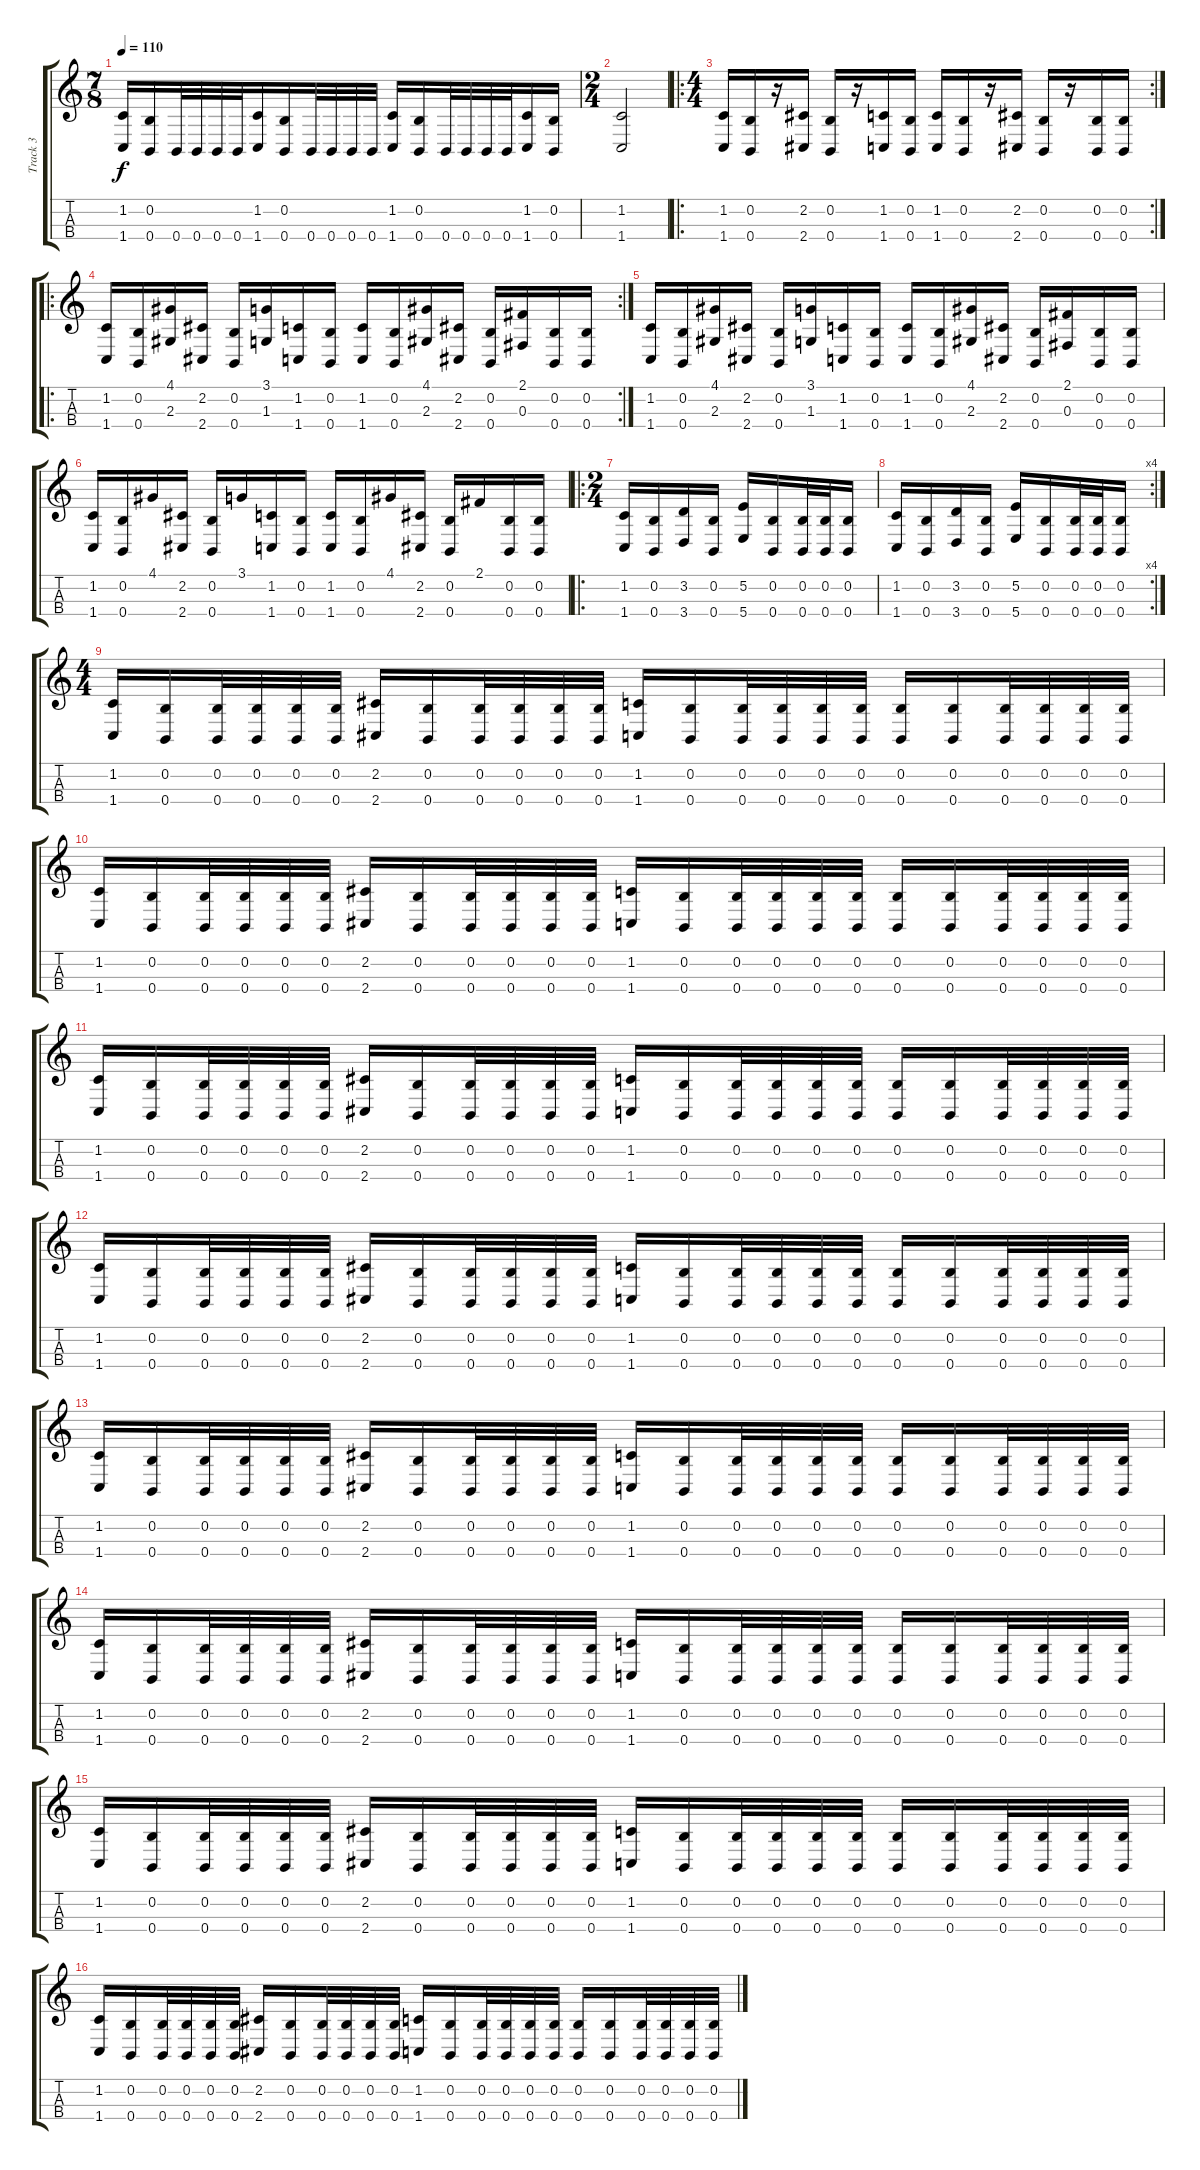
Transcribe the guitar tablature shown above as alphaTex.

\track ("Track 3" "Track 3") {instrument koto}
\staff {score tabs}
\tuning (E4 B3 Gb3 B2) {hide}
\ts (7 8)
\tempo 110
\clef g2
\ks c
(1.2 1.4).16{dy f instrument koto} (0.2 0.4).16 0.4.32 0.4.32 0.4.32 0.4.32 (1.2 1.4).16 (0.2 0.4).16 0.4.32 0.4.32 0.4.32 0.4.32 (1.2 1.4).16 (0.2 0.4).16 0.4.32 0.4.32 0.4.32 0.4.32 (1.2 1.4).16 (0.2 0.4).16 |
\ts (2 4)
(1.2 1.4).2 |
\ro
\rc 2
\ts (4 4)
(1.2 1.4).16 (0.2 0.4).16 r.16 (2.2 2.4).16 (0.2 0.4).16 r.16 (1.2 1.4).16 (0.2 0.4).16 (1.2 1.4).16 (0.2 0.4).16 r.16 (2.2 2.4).16 (0.2 0.4).16 r.16 (0.2 0.4).16 (0.2 0.4).16 |
\ro
\rc 2
(1.2 1.4).16 (0.2 0.4).16 (4.1 2.3).16 (2.2 2.4).16 (0.2 0.4).16 (3.1 1.3).16 (1.2 1.4).16 (0.2 0.4).16 (1.2 1.4).16 (0.2 0.4).16 (4.1 2.3).16 (2.2 2.4).16 (0.2 0.4).16 (2.1 0.3).16 (0.2 0.4).16 (0.2 0.4).16 |
(1.2 1.4).16 (0.2 0.4).16 (4.1 2.3).16 (2.2 2.4).16 (0.2 0.4).16 (3.1 1.3).16 (1.2 1.4).16 (0.2 0.4).16 (1.2 1.4).16 (0.2 0.4).16 (4.1 2.3).16 (2.2 2.4).16 (0.2 0.4).16 (2.1 0.3).16 (0.2 0.4).16 (0.2 0.4).16 |
(1.2 1.4).16 (0.2 0.4).16 4.1.16 (2.2 2.4).16 (0.2 0.4).16 3.1.16 (1.2 1.4).16 (0.2 0.4).16 (1.2 1.4).16 (0.2 0.4).16 4.1.16 (2.2 2.4).16 (0.2 0.4).16 2.1.16 (0.2 0.4).16 (0.2 0.4).16 |
\ro
\ts (2 4)
(1.2 1.4).16 (0.2 0.4).16 (3.2 3.4).16 (0.2 0.4).16 (5.2 5.4).16 (0.2 0.4).16 (0.2 0.4).32 (0.2 0.4).32 (0.2 0.4).16 |
\rc 4
(1.2 1.4).16 (0.2 0.4).16 (3.2 3.4).16 (0.2 0.4).16 (5.2 5.4).16 (0.2 0.4).16 (0.2 0.4).32 (0.2 0.4).32 (0.2 0.4).16 |
\ts (4 4)
(1.2 1.4).16 (0.2 0.4).16 (0.2 0.4).32 (0.2 0.4).32 (0.2 0.4).32 (0.2 0.4).32 (2.2 2.4).16 (0.2 0.4).16 (0.2 0.4).32 (0.2 0.4).32 (0.2 0.4).32 (0.2 0.4).32 (1.2 1.4).16 (0.2 0.4).16 (0.2 0.4).32 (0.2 0.4).32 (0.2 0.4).32 (0.2 0.4).32 (0.2 0.4).16 (0.2 0.4).16 (0.2 0.4).32 (0.2 0.4).32 (0.2 0.4).32 (0.2 0.4).32 |
(1.2 1.4).16 (0.2 0.4).16 (0.2 0.4).32 (0.2 0.4).32 (0.2 0.4).32 (0.2 0.4).32 (2.2 2.4).16 (0.2 0.4).16 (0.2 0.4).32 (0.2 0.4).32 (0.2 0.4).32 (0.2 0.4).32 (1.2 1.4).16 (0.2 0.4).16 (0.2 0.4).32 (0.2 0.4).32 (0.2 0.4).32 (0.2 0.4).32 (0.2 0.4).16 (0.2 0.4).16 (0.2 0.4).32 (0.2 0.4).32 (0.2 0.4).32 (0.2 0.4).32 |
(1.2 1.4).16 (0.2 0.4).16 (0.2 0.4).32 (0.2 0.4).32 (0.2 0.4).32 (0.2 0.4).32 (2.2 2.4).16 (0.2 0.4).16 (0.2 0.4).32 (0.2 0.4).32 (0.2 0.4).32 (0.2 0.4).32 (1.2 1.4).16 (0.2 0.4).16 (0.2 0.4).32 (0.2 0.4).32 (0.2 0.4).32 (0.2 0.4).32 (0.2 0.4).16 (0.2 0.4).16 (0.2 0.4).32 (0.2 0.4).32 (0.2 0.4).32 (0.2 0.4).32 |
(1.2 1.4).16 (0.2 0.4).16 (0.2 0.4).32 (0.2 0.4).32 (0.2 0.4).32 (0.2 0.4).32 (2.2 2.4).16 (0.2 0.4).16 (0.2 0.4).32 (0.2 0.4).32 (0.2 0.4).32 (0.2 0.4).32 (1.2 1.4).16 (0.2 0.4).16 (0.2 0.4).32 (0.2 0.4).32 (0.2 0.4).32 (0.2 0.4).32 (0.2 0.4).16 (0.2 0.4).16 (0.2 0.4).32 (0.2 0.4).32 (0.2 0.4).32 (0.2 0.4).32 |
(1.2 1.4).16 (0.2 0.4).16 (0.2 0.4).32 (0.2 0.4).32 (0.2 0.4).32 (0.2 0.4).32 (2.2 2.4).16 (0.2 0.4).16 (0.2 0.4).32 (0.2 0.4).32 (0.2 0.4).32 (0.2 0.4).32 (1.2 1.4).16 (0.2 0.4).16 (0.2 0.4).32 (0.2 0.4).32 (0.2 0.4).32 (0.2 0.4).32 (0.2 0.4).16 (0.2 0.4).16 (0.2 0.4).32 (0.2 0.4).32 (0.2 0.4).32 (0.2 0.4).32 |
(1.2 1.4).16 (0.2 0.4).16 (0.2 0.4).32 (0.2 0.4).32 (0.2 0.4).32 (0.2 0.4).32 (2.2 2.4).16 (0.2 0.4).16 (0.2 0.4).32 (0.2 0.4).32 (0.2 0.4).32 (0.2 0.4).32 (1.2 1.4).16 (0.2 0.4).16 (0.2 0.4).32 (0.2 0.4).32 (0.2 0.4).32 (0.2 0.4).32 (0.2 0.4).16 (0.2 0.4).16 (0.2 0.4).32 (0.2 0.4).32 (0.2 0.4).32 (0.2 0.4).32 |
(1.2 1.4).16 (0.2 0.4).16 (0.2 0.4).32 (0.2 0.4).32 (0.2 0.4).32 (0.2 0.4).32 (2.2 2.4).16 (0.2 0.4).16 (0.2 0.4).32 (0.2 0.4).32 (0.2 0.4).32 (0.2 0.4).32 (1.2 1.4).16 (0.2 0.4).16 (0.2 0.4).32 (0.2 0.4).32 (0.2 0.4).32 (0.2 0.4).32 (0.2 0.4).16 (0.2 0.4).16 (0.2 0.4).32 (0.2 0.4).32 (0.2 0.4).32 (0.2 0.4).32 |
(1.2 1.4).16 (0.2 0.4).16 (0.2 0.4).32 (0.2 0.4).32 (0.2 0.4).32 (0.2 0.4).32 (2.2 2.4).16 (0.2 0.4).16 (0.2 0.4).32 (0.2 0.4).32 (0.2 0.4).32 (0.2 0.4).32 (1.2 1.4).16 (0.2 0.4).16 (0.2 0.4).32 (0.2 0.4).32 (0.2 0.4).32 (0.2 0.4).32 (0.2 0.4).16 (0.2 0.4).16 (0.2 0.4).32 (0.2 0.4).32 (0.2 0.4).32 (0.2 0.4).32
